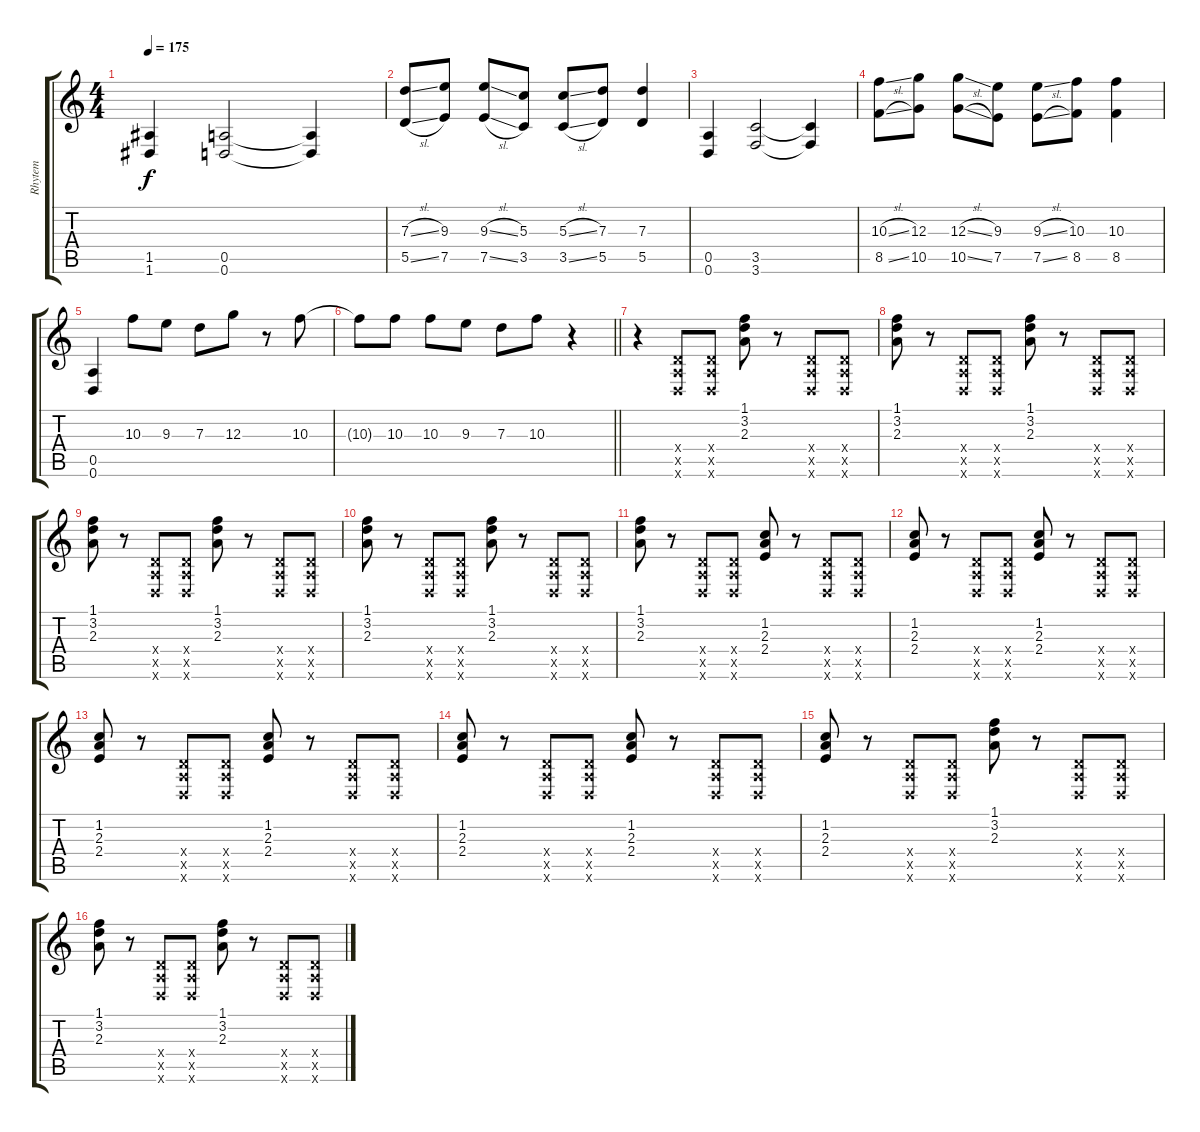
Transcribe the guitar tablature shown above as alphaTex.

\track ("Rhytem" "Rhytem") {instrument distortionguitar}
\staff {score tabs}
\tuning (E4 B3 G3 D3 A2 D2) {hide}
\ts (4 4)
\tempo 175
\clef g2
\ks c
(1.5 1.6).4{dy f} (0.5 0.6).2 (0.5{t} 0.6{t}).4 |
(7.3{sl} 5.5{sl}).8 (9.3 7.5).8 (9.3{sl} 7.5{sl}).8 (5.3 3.5).8 (5.3{sl} 3.5{sl}).8 (7.3 5.5).8 (7.3 5.5).4 |
(0.5 0.6).4 (3.5 3.6).2 (3.5{t} 3.6{t}).4 |
(10.3{sl} 8.5{sl}).8 (12.3 10.5).8 (12.3{sl} 10.5{sl}).8 (9.3 7.5).8 (9.3{sl} 7.5{sl}).8 (10.3 8.5).8 (10.3 8.5).4 |
(0.5 0.6).4 10.3.8 9.3.8 7.3.8 12.3.8 r.8 10.3.8 |
\barLineRight lightlight
10.3{t}.8 10.3.8 10.3.8 9.3.8 7.3.8 10.3.8 r.4 |
r.4{instrument electricguitarjazz} (0.4{x} 0.5{x} 0.6{x}).8 (0.4{x} 0.5{x} 0.6{x}).8 (1.1 3.2 2.3).8 r.8 (0.4{x} 0.5{x} 0.6{x}).8 (0.4{x} 0.5{x} 0.6{x}).8 |
(1.1 3.2 2.3).8 r.8 (0.4{x} 0.5{x} 0.6{x}).8 (0.4{x} 0.5{x} 0.6{x}).8 (1.1 3.2 2.3).8 r.8 (0.4{x} 0.5{x} 0.6{x}).8 (0.4{x} 0.5{x} 0.6{x}).8 |
(1.1 3.2 2.3).8 r.8 (0.4{x} 0.5{x} 0.6{x}).8 (0.4{x} 0.5{x} 0.6{x}).8 (1.1 3.2 2.3).8 r.8 (0.4{x} 0.5{x} 0.6{x}).8 (0.4{x} 0.5{x} 0.6{x}).8 |
(1.1 3.2 2.3).8 r.8 (0.4{x} 0.5{x} 0.6{x}).8 (0.4{x} 0.5{x} 0.6{x}).8 (1.1 3.2 2.3).8 r.8 (0.4{x} 0.5{x} 0.6{x}).8 (0.4{x} 0.5{x} 0.6{x}).8 |
(1.1 3.2 2.3).8 r.8 (0.4{x} 0.5{x} 0.6{x}).8 (0.4{x} 0.5{x} 0.6{x}).8 (1.2 2.3 2.4).8 r.8 (0.4{x} 0.5{x} 0.6{x}).8 (0.4{x} 0.5{x} 0.6{x}).8 |
(1.2 2.3 2.4).8 r.8 (0.4{x} 0.5{x} 0.6{x}).8 (0.4{x} 0.5{x} 0.6{x}).8 (1.2 2.3 2.4).8 r.8 (0.4{x} 0.5{x} 0.6{x}).8 (0.4{x} 0.5{x} 0.6{x}).8 |
(1.2 2.3 2.4).8 r.8 (0.4{x} 0.5{x} 0.6{x}).8 (0.4{x} 0.5{x} 0.6{x}).8 (1.2 2.3 2.4).8 r.8 (0.4{x} 0.5{x} 0.6{x}).8 (0.4{x} 0.5{x} 0.6{x}).8 |
(1.2 2.3 2.4).8 r.8 (0.4{x} 0.5{x} 0.6{x}).8 (0.4{x} 0.5{x} 0.6{x}).8 (1.2 2.3 2.4).8 r.8 (0.4{x} 0.5{x} 0.6{x}).8 (0.4{x} 0.5{x} 0.6{x}).8 |
(1.2 2.3 2.4).8 r.8 (0.4{x} 0.5{x} 0.6{x}).8 (0.4{x} 0.5{x} 0.6{x}).8 (1.1 3.2 2.3).8 r.8 (0.4{x} 0.5{x} 0.6{x}).8 (0.4{x} 0.5{x} 0.6{x}).8 |
(1.1 3.2 2.3).8 r.8 (0.4{x} 0.5{x} 0.6{x}).8 (0.4{x} 0.5{x} 0.6{x}).8 (1.1 3.2 2.3).8 r.8 (0.4{x} 0.5{x} 0.6{x}).8 (0.4{x} 0.5{x} 0.6{x}).8
